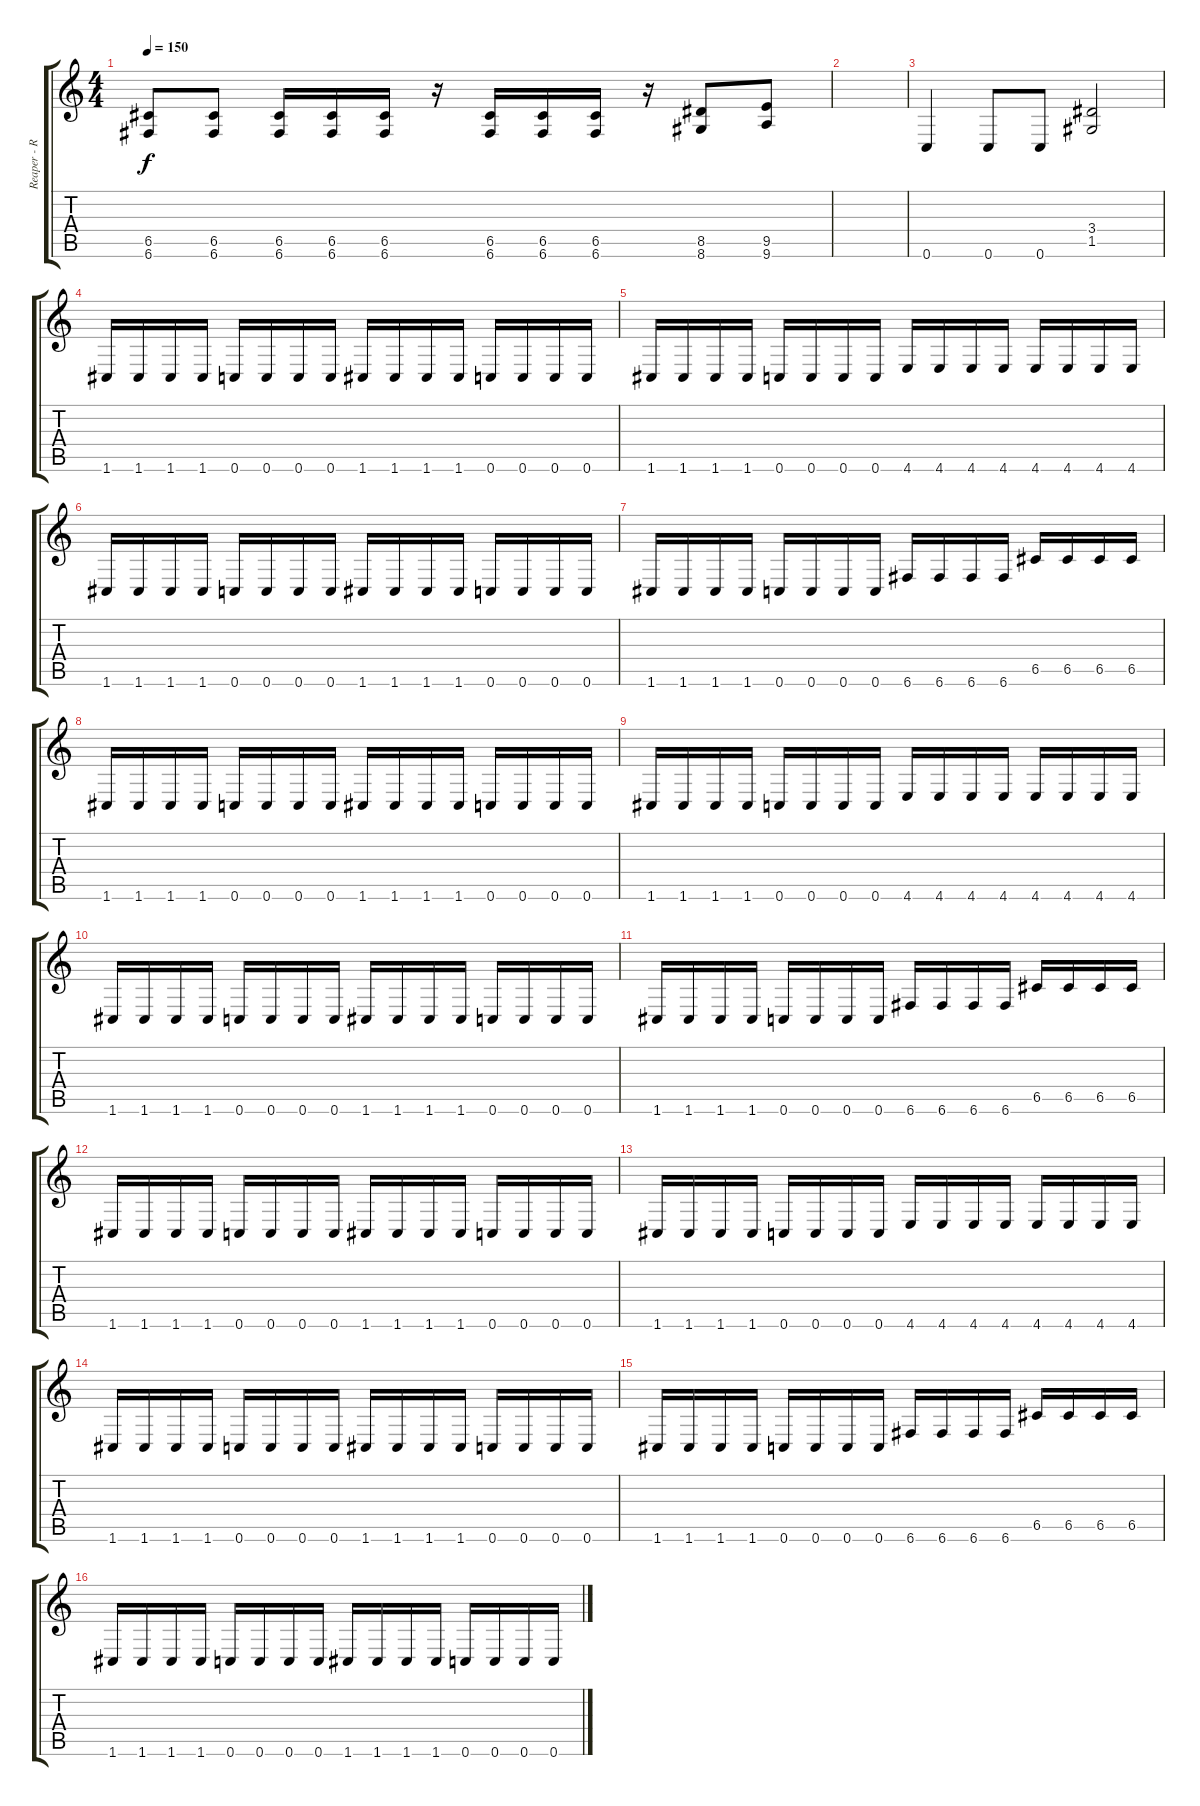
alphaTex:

\track ("Reaper - Right" "Reaper - R") {instrument overdrivenguitar}
\staff {score tabs}
\tuning (D4 A3 F3 C3 G2 C2) {hide}
\ts (4 4)
\tempo 150
\clef g2
\ks c
(6.5 6.6).8{dy f} (6.5 6.6).8 (6.5 6.6).16 (6.5 6.6).16 (6.5 6.6).16 r.16 (6.5 6.6).16 (6.5 6.6).16 (6.5 6.6).16 r.16 (8.5 8.6).8 (9.5 9.6).8 |
|
0.6.4 0.6.8 0.6.8 (3.4 1.5).2 |
1.6.16 1.6.16 1.6.16 1.6.16 0.6.16 0.6.16 0.6.16 0.6.16 1.6.16 1.6.16 1.6.16 1.6.16 0.6.16 0.6.16 0.6.16 0.6.16 |
1.6.16 1.6.16 1.6.16 1.6.16 0.6.16 0.6.16 0.6.16 0.6.16 4.6.16 4.6.16 4.6.16 4.6.16 4.6.16 4.6.16 4.6.16 4.6.16 |
1.6.16 1.6.16 1.6.16 1.6.16 0.6.16 0.6.16 0.6.16 0.6.16 1.6.16 1.6.16 1.6.16 1.6.16 0.6.16 0.6.16 0.6.16 0.6.16 |
1.6.16 1.6.16 1.6.16 1.6.16 0.6.16 0.6.16 0.6.16 0.6.16 6.6.16 6.6.16 6.6.16 6.6.16 6.5.16 6.5.16 6.5.16 6.5.16 |
1.6.16 1.6.16 1.6.16 1.6.16 0.6.16 0.6.16 0.6.16 0.6.16 1.6.16 1.6.16 1.6.16 1.6.16 0.6.16 0.6.16 0.6.16 0.6.16 |
1.6.16 1.6.16 1.6.16 1.6.16 0.6.16 0.6.16 0.6.16 0.6.16 4.6.16 4.6.16 4.6.16 4.6.16 4.6.16 4.6.16 4.6.16 4.6.16 |
1.6.16 1.6.16 1.6.16 1.6.16 0.6.16 0.6.16 0.6.16 0.6.16 1.6.16 1.6.16 1.6.16 1.6.16 0.6.16 0.6.16 0.6.16 0.6.16 |
1.6.16 1.6.16 1.6.16 1.6.16 0.6.16 0.6.16 0.6.16 0.6.16 6.6.16 6.6.16 6.6.16 6.6.16 6.5.16 6.5.16 6.5.16 6.5.16 |
1.6.16 1.6.16 1.6.16 1.6.16 0.6.16 0.6.16 0.6.16 0.6.16 1.6.16 1.6.16 1.6.16 1.6.16 0.6.16 0.6.16 0.6.16 0.6.16 |
1.6.16 1.6.16 1.6.16 1.6.16 0.6.16 0.6.16 0.6.16 0.6.16 4.6.16 4.6.16 4.6.16 4.6.16 4.6.16 4.6.16 4.6.16 4.6.16 |
1.6.16 1.6.16 1.6.16 1.6.16 0.6.16 0.6.16 0.6.16 0.6.16 1.6.16 1.6.16 1.6.16 1.6.16 0.6.16 0.6.16 0.6.16 0.6.16 |
1.6.16 1.6.16 1.6.16 1.6.16 0.6.16 0.6.16 0.6.16 0.6.16 6.6.16 6.6.16 6.6.16 6.6.16 6.5.16 6.5.16 6.5.16 6.5.16 |
1.6.16 1.6.16 1.6.16 1.6.16 0.6.16 0.6.16 0.6.16 0.6.16 1.6.16 1.6.16 1.6.16 1.6.16 0.6.16 0.6.16 0.6.16 0.6.16
